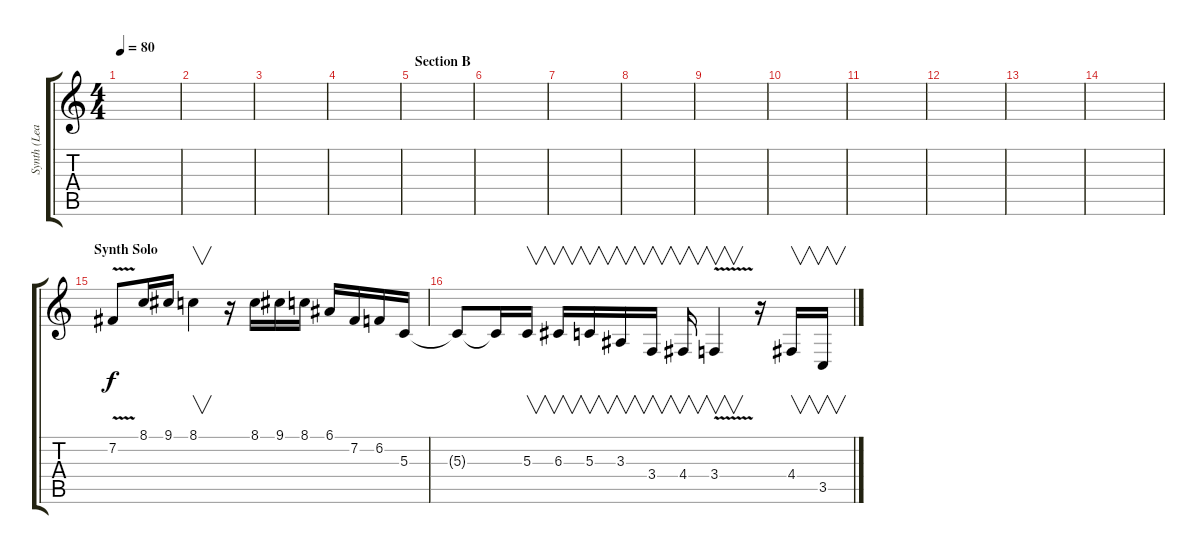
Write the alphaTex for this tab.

\track ("Synth (Lead)" "Synth (Lea") {instrument lead1square}
\staff {score tabs}
\tuning (E4 B3 G3 D3 A2 E2) {hide}
\ts (4 4)
\tempo 80
\clef g2
\ks c
|
|
|
|
\section ("" "Section B")
|
|
|
|
|
|
|
|
|
|
\section ("" "Synth Solo")
7.2{v}.8 8.1.16 9.1.16 8.1.4{v} r.16 8.1.16 9.1.16 8.1.16 6.1.16 7.2.16 6.2.16 5.3.16 |
5.3{t}.8 5.3{t}.16 5.3.16{v} 6.3.16{v} 5.3.16{v} 3.3.16{v} 3.4.16{v} 4.4.16{v} 3.4{v}.4{v} r.16 4.4.16{v} 3.5.16{v}
